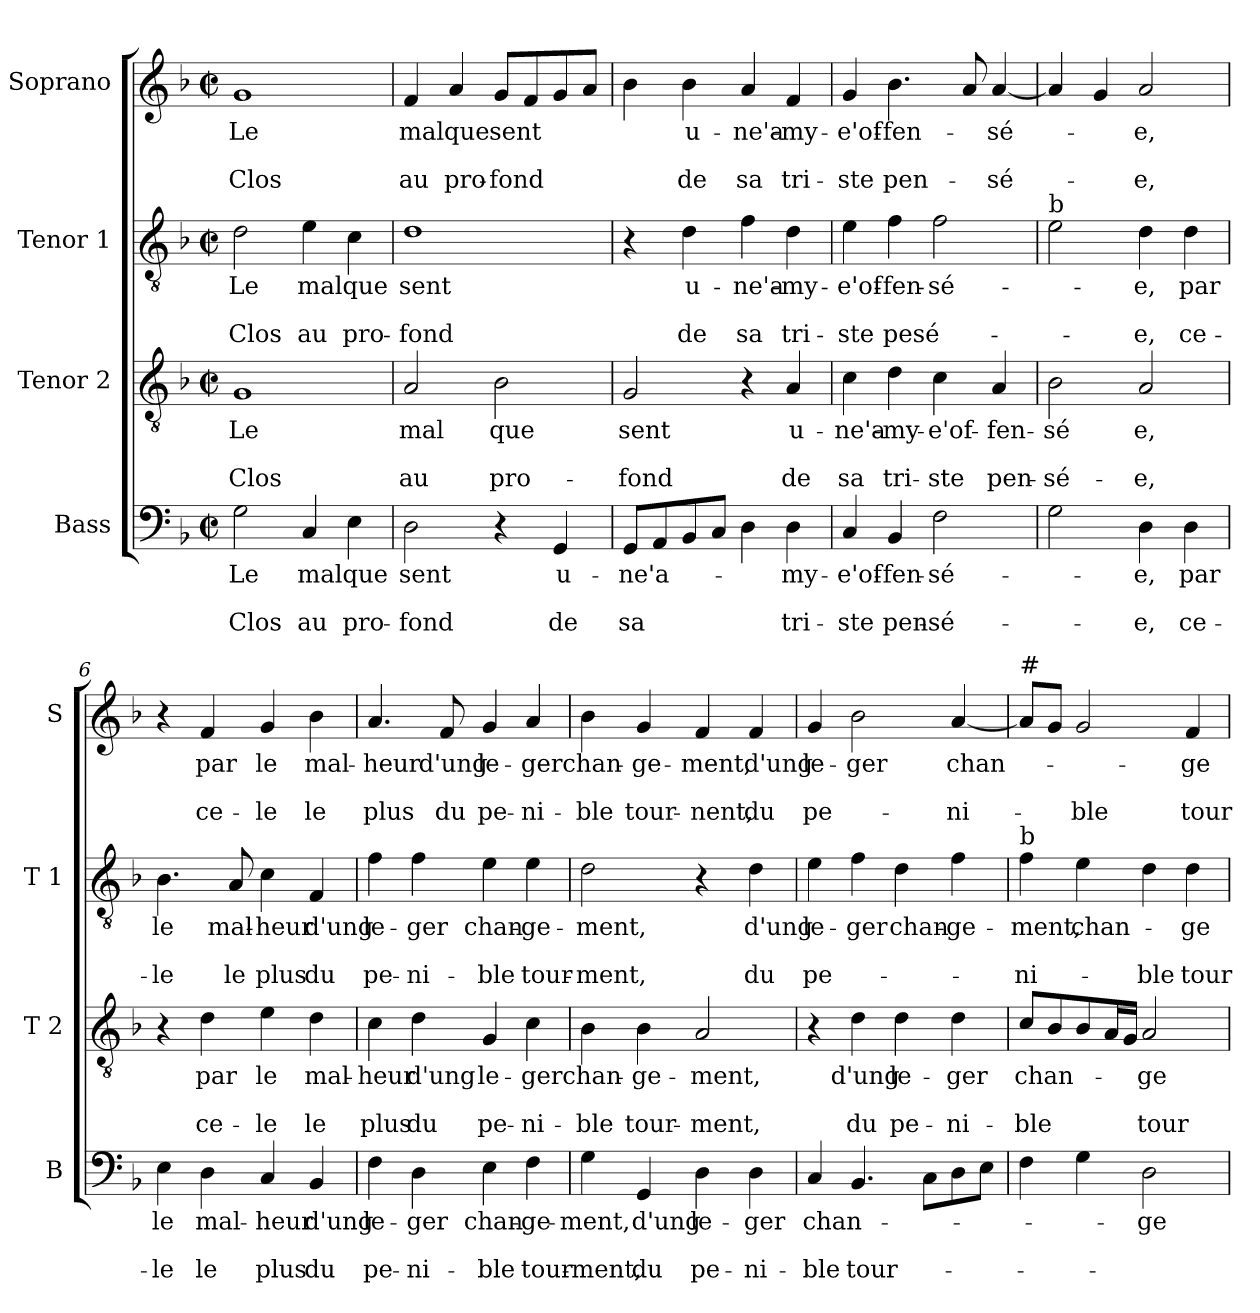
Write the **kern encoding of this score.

**kern	**text	**text	**text	**kern	**text	**text	**text	**kern	**text	**text	**text	**kern	**text	**text	**text
*part4	*part4	*part4	*part4	*part3	*part3	*part3	*part3	*part2	*part2	*part2	*part2	*part1	*part1	*part1	*part1
*staff4	*staff4	*staff4	*staff4	*staff3	*staff3	*staff3	*staff3	*staff2	*staff2	*staff2	*staff2	*staff1	*staff1	*staff1	*staff1
*I"Bass	*	*	*	*I"Tenor 2	*	*	*	*I"Tenor 1	*	*	*	*I"Soprano	*	*	*
*I'B	*	*	*	*I'T 2	*	*	*	*I'T 1	*	*	*	*I'S	*	*	*
*clefF4	*	*	*	*clefGv2	*	*	*	*clefGv2	*	*	*	*clefG2	*	*	*
*k[b-]	*	*	*	*k[b-]	*	*	*	*k[b-]	*	*	*	*k[b-]	*	*	*
*F:	*	*	*	*F:	*	*	*	*F:	*	*	*	*F:	*	*	*
*M2/2	*	*	*	*M2/2	*	*	*	*M2/2	*	*	*	*M2/2	*	*	*
*met(c|)	*	*	*	*met(c|)	*	*	*	*met(c|)	*	*	*	*met(c|)	*	*	*
=1	=1	=1	=1	=1	=1	=1	=1	=1	=1	=1	=1	=1	=1	=1	=1
!	!LO:LY:b	!	!LO:LY:b	!	!LO:LY:b	!	!LO:LY:b	!	!LO:LY:b	!	!LO:LY:b	!	!LO:LY:b	!	!LO:LY:b
2G\	Le	.	Clos	1G	Le	.	Clos	2d\	Le	.	Clos	1g	Le	.	Clos
!	!LO:LY:b	!	!LO:LY:b	!	!	!	!	!	!LO:LY:b	!	!LO:LY:b	!	!	!	!
4C/	mal	.	au	.	.	.	.	4e\	mal	.	au	.	.	.	.
!	!LO:LY:b	!	!LO:LY:b	!	!	!	!	!	!LO:LY:b	!	!LO:LY:b	!	!	!	!
4E\	que	.	pro-	.	.	.	.	4c\	que	.	pro-	.	.	.	.
=2	=2	=2	=2	=2	=2	=2	=2	=2	=2	=2	=2	=2	=2	=2	=2
!	!LO:LY:b	!	!LO:LY:b	!	!LO:LY:b	!	!LO:LY:b	!	!LO:LY:b	!	!LO:LY:b	!	!LO:LY:b	!	!LO:LY:b
2D\	sent	.	-fond	2A/	mal	.	au	1d	sent	.	-fond	4f/	mal	.	au
!	!	!	!	!	!	!	!	!	!	!	!	!	!LO:LY:b	!	!LO:LY:b
.	.	.	.	.	.	.	.	.	.	.	.	4a/	que	.	pro-
!	!	!	!	!	!LO:LY:b	!	!LO:LY:b	!	!	!	!	!	!LO:LY:b	!	!LO:LY:b
4r	.	.	.	2B-\	que	.	pro-	.	.	.	.	8g/L	sent	.	-fond
.	.	.	.	.	.	.	.	.	.	.	.	8f/	.	.	.
!	!LO:LY:b	!	!LO:LY:b	!	!	!	!	!	!	!	!	!	!	!	!
4GG/	u-	.	de	.	.	.	.	.	.	.	.	8g/	.	.	.
.	.	.	.	.	.	.	.	.	.	.	.	8a/J	.	.	.
=3	=3	=3	=3	=3	=3	=3	=3	=3	=3	=3	=3	=3	=3	=3	=3
!	!LO:LY:b	!	!LO:LY:b	!	!LO:LY:b	!	!LO:LY:b	!	!	!	!	!	!	!	!
8GG/L	-ne'a-	.	sa	2G/	sent	.	-fond	4r	.	.	.	4b-\	.	.	.
8AA/	.	.	.	.	.	.	.	.	.	.	.	.	.	.	.
!	!	!	!	!	!	!	!	!	!LO:LY:b	!	!LO:LY:b	!	!LO:LY:b	!	!LO:LY:b
8BB-/	.	.	.	.	.	.	.	4d\	u-	.	de	4b-\	u-	.	de
8C/J	.	.	.	.	.	.	.	.	.	.	.	.	.	.	.
!	!	!	!	!	!	!	!	!	!LO:LY:b	!	!LO:LY:b	!	!LO:LY:b	!	!LO:LY:b
4D\	.	.	.	4r	.	.	.	4f\	-ne'a-	.	sa	4a/	-ne'a-	.	sa
!	!LO:LY:b	!	!LO:LY:b	!	!LO:LY:b	!	!LO:LY:b	!	!LO:LY:b	!	!LO:LY:b	!	!LO:LY:b	!	!LO:LY:b
4D\	-my-	.	tri-	4A/	u-	.	de	4d\	-my-	.	tri-	4f/	-my-	.	tri-
=4	=4	=4	=4	=4	=4	=4	=4	=4	=4	=4	=4	=4	=4	=4	=4
!	!LO:LY:b	!	!LO:LY:b	!	!LO:LY:b	!	!LO:LY:b	!	!LO:LY:b	!	!LO:LY:b	!	!LO:LY:b	!	!LO:LY:b
4C/	-e'of-	.	-ste	4c\	-ne'a-	.	sa	4e\	-e'of-	.	-ste	4g/	-e'of-	.	-ste
!	!LO:LY:b	!	!LO:LY:b	!	!LO:LY:b	!	!LO:LY:b	!	!LO:LY:b	!	!LO:LY:b	!	!LO:LY:b	!	!LO:LY:b
4BB-/	-fen-	.	pen-	4d\	-my-	.	tri-	4f\	-fen-	.	pesé-	4.b-\	-fen-	.	pen-
!	!LO:LY:b	!	!LO:LY:b	!	!LO:LY:b	!	!LO:LY:b	!	!LO:LY:b	!	!	!	!	!	!
2F\	-sé-	.	-sé-	4c\	-e'of-	.	-ste	2f\	-sé-	.	.	.	.	.	.
.	.	.	.	.	.	.	.	.	.	.	.	8a/	.	.	.
!	!	!	!	!	!LO:LY:b	!	!LO:LY:b	!	!	!	!	!	!LO:LY:b	!	!LO:LY:b
.	.	.	.	4A/	-fen-	.	pen-	.	.	.	.	[4a/	-sé-	.	-sé-
=5	=5	=5	=5	=5	=5	=5	=5	=5	=5	=5	=5	=5	=5	=5	=5
!	!	!	!	!	!	!	!	!LO:TX:a:t=b	!	!	!	!	!	!	!
!	!	!	!	!	!LO:LY:b	!	!LO:LY:b	!	!	!	!	!	!	!	!
2G\	.	.	.	2B-\	-sé	.	-sé-	2e\	.	.	.	4a/]	.	.	.
.	.	.	.	.	.	.	.	.	.	.	.	4g/	.	.	.
!	!LO:LY:b	!	!LO:LY:b	!	!LO:LY:b	!	!LO:LY:b	!	!LO:LY:b	!	!LO:LY:b	!	!LO:LY:b	!	!LO:LY:b
4D\	-e,	.	-e,	2A/	e,	.	-e,	4d\	-e,	.	-e,	2a/	-e,	.	-e,
!	!LO:LY:b	!	!LO:LY:b	!	!	!	!	!	!LO:LY:b	!	!LO:LY:b	!	!	!	!
4D\	par	.	ce-	.	.	.	.	4d\	par	.	ce-	.	.	.	.
!!LO:LB:g=z
=6	=6	=6	=6	=6	=6	=6	=6	=6	=6	=6	=6	=6	=6	=6	=6
!	!LO:LY:b	!	!LO:LY:b	!	!	!	!	!	!LO:LY:b	!	!LO:LY:b	!	!	!	!
4E\	le	.	-le	4r	.	.	.	4.B-\	le	.	-le	4r	.	.	.
!	!LO:LY:b	!	!LO:LY:b	!	!LO:LY:b	!	!LO:LY:b	!	!	!	!	!	!LO:LY:b	!	!LO:LY:b
4D\	mal-	.	le	4d\	par	.	ce-	.	.	.	.	4f/	par	.	ce-
!	!	!	!	!	!	!	!	!	!LO:LY:b	!	!LO:LY:b	!	!	!	!
.	.	.	.	.	.	.	.	8A/	mal-	.	le	.	.	.	.
!	!LO:LY:b	!	!LO:LY:b	!	!LO:LY:b	!	!LO:LY:b	!	!LO:LY:b	!	!LO:LY:b	!	!LO:LY:b	!	!LO:LY:b
4C/	-heur	.	plus	4e\	le	.	-le	4c\	-heur	.	plus	4g/	le	.	-le
!	!LO:LY:b	!	!LO:LY:b	!	!LO:LY:b	!	!LO:LY:b	!	!LO:LY:b	!	!LO:LY:b	!	!LO:LY:b	!	!LO:LY:b
4BB-/	d'ung	.	du	4d\	mal-	.	le	4F/	d'ung	.	du	4b-\	mal-	.	le
=7	=7	=7	=7	=7	=7	=7	=7	=7	=7	=7	=7	=7	=7	=7	=7
!	!LO:LY:b	!	!LO:LY:b	!	!LO:LY:b	!	!LO:LY:b	!	!LO:LY:b	!	!LO:LY:b	!	!LO:LY:b	!	!LO:LY:b
4F\	le-	.	pe-	4c\	-heur	.	plus	4f\	le-	.	pe-	4.a/	-heur	.	plus
!	!LO:LY:b	!	!LO:LY:b	!	!LO:LY:b	!	!LO:LY:b	!	!LO:LY:b	!	!LO:LY:b	!	!	!	!
4D\	-ger	.	-ni-	4d\	d'ung	.	du	4f\	-ger	.	-ni-	.	.	.	.
!	!	!	!	!	!	!	!	!	!	!	!	!	!LO:LY:b	!	!LO:LY:b
.	.	.	.	.	.	.	.	.	.	.	.	8f/	d'ung	.	du
!	!LO:LY:b	!	!LO:LY:b	!	!LO:LY:b	!	!LO:LY:b	!	!LO:LY:b	!	!LO:LY:b	!	!LO:LY:b	!	!LO:LY:b
4E\	chan-	.	-ble	4G/	le-	.	pe-	4e\	chan-	.	-ble	4g/	le-	.	pe-
!	!LO:LY:b	!	!LO:LY:b	!	!LO:LY:b	!	!LO:LY:b	!	!LO:LY:b	!	!LO:LY:b	!	!LO:LY:b	!	!LO:LY:b
4F\	-ge-	.	tour-	4c\	-ger	.	-ni-	4e\	-ge-	.	tour-	4a/	-ger	.	-ni-
=8	=8	=8	=8	=8	=8	=8	=8	=8	=8	=8	=8	=8	=8	=8	=8
!	!LO:LY:b	!	!LO:LY:b	!	!LO:LY:b	!	!LO:LY:b	!	!LO:LY:b	!	!LO:LY:b	!	!LO:LY:b	!	!LO:LY:b
4G\	-ment,	.	-ment,	4B-\	chan-	.	-ble	2d\	-ment,	.	-ment,	4b-\	chan-	.	-ble
!	!LO:LY:b	!	!LO:LY:b	!	!LO:LY:b	!	!LO:LY:b	!	!	!	!	!	!LO:LY:b	!	!LO:LY:b
4GG/	d'ung	.	du	4B-\	-ge-	.	tour-	.	.	.	.	4g/	-ge-	.	tour-
!	!LO:LY:b	!	!LO:LY:b	!	!LO:LY:b	!	!LO:LY:b	!	!	!	!	!	!LO:LY:b	!	!LO:LY:b
4D\	le-	.	pe-	2A/	-ment,	.	-ment,	4r	.	.	.	4f/	-ment,	.	-nent,
!	!LO:LY:b	!	!LO:LY:b	!	!	!	!	!	!LO:LY:b	!	!LO:LY:b	!	!LO:LY:b	!	!LO:LY:b
4D\	-ger	.	-ni-	.	.	.	.	4d\	d'ung	.	du	4f/	d'ung	.	du
=9	=9	=9	=9	=9	=9	=9	=9	=9	=9	=9	=9	=9	=9	=9	=9
!	!LO:LY:b	!	!LO:LY:b	!	!	!	!	!	!LO:LY:b	!	!LO:LY:b	!	!LO:LY:b	!	!LO:LY:b
4C/	chan-	.	-ble	4r	.	.	.	4e\	le-	.	pe-	4g/	le-	.	pe-
!	!	!	!LO:LY:b	!	!LO:LY:b	!	!LO:LY:b	!	!LO:LY:b	!	!	!	!LO:LY:b	!	!
4.BB-/	.	.	tour-	4d\	d'ung	.	du	4f\	-ger	.	.	2b-\	-ger	.	.
!	!	!	!	!	!LO:LY:b	!	!LO:LY:b	!	!LO:LY:b	!	!	!	!	!	!
.	.	.	.	4d\	le-	.	pe-	4d\	chan-	.	.	.	.	.	.
8C\L	.	.	.	.	.	.	.	.	.	.	.	.	.	.	.
!	!	!	!	!	!LO:LY:b	!	!LO:LY:b	!	!LO:LY:b	!	!	!	!LO:LY:b	!	!LO:LY:b
8D\	.	.	.	4d\	-ger	.	-ni-	4f\	-ge-	.	.	[4a/	chan-	.	-ni-
8E\J	.	.	.	.	.	.	.	.	.	.	.	.	.	.	.
=10	=10	=10	=10	=10	=10	=10	=10	=10	=10	=10	=10	=10	=10	=10	=10
!	!	!	!	!	!	!	!	!	!	!	!	!LO:TX:a:t=#	!	!	!
!	!	!	!	!	!	!	!	!LO:TX:a:t=b	!	!	!	!	!	!	!
!	!	!	!	!	!LO:LY:b	!	!LO:LY:b	!	!LO:LY:b	!	!LO:LY:b	!	!	!	!
4F\	.	.	.	8c/L	chan-	.	-ble	4f\	-ment,	.	-ni-	8a/L]	.	.	.
.	.	.	.	8B-/	.	.	.	.	.	.	.	8g/J	.	.	.
!	!	!	!	!	!	!	!	!	!LO:LY:b	!	!	!	!	!	!LO:LY:b
4G\	.	.	.	8B-/	.	.	.	4e\	chan-	.	.	2g/	.	.	-ble
.	.	.	.	16A/L	.	.	.	.	.	.	.	.	.	.	.
.	.	.	.	16G/JJ	.	.	.	.	.	.	.	.	.	.	.
!	!LO:LY:b	!	!	!	!LO:LY:b	!	!LO:LY:b	!	!	!	!LO:LY:b	!	!	!	!
2D\	-ge-	.	.	2A/	-ge-	.	tour-	4d\	.	.	-ble	.	.	.	.
!	!	!	!	!	!	!	!	!	!LO:LY:b	!	!LO:LY:b	!	!LO:LY:b	!	!LO:LY:b
.	.	.	.	.	.	.	.	4d\	-ge-	.	tour-	4f/	-ge-	.	tour-
=	=	=	=	=	=	=	=	=	=	=	=	=	=	=	=
*-	*-	*-	*-	*-	*-	*-	*-	*-	*-	*-	*-	*-	*-	*-	*-
